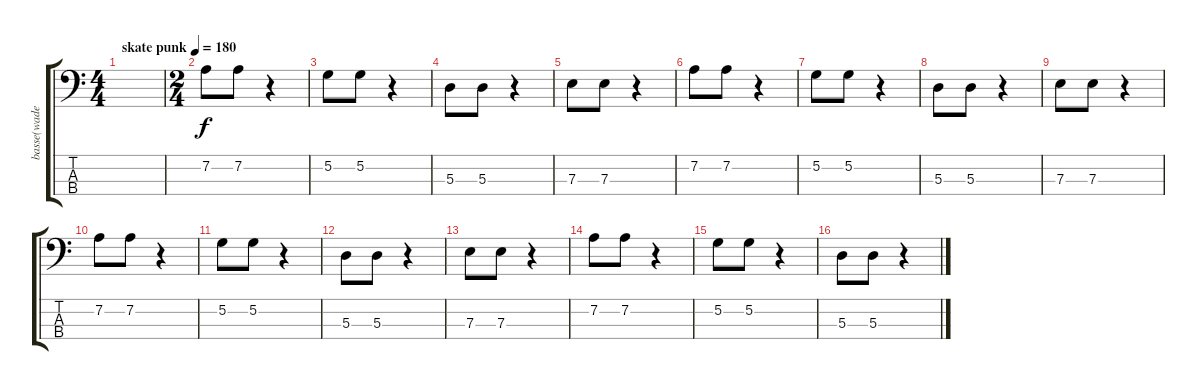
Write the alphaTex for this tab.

\track ("basse(wade)" "basse(wade") {instrument electricbasspick}
\staff {score tabs}
\tuning (G2 D2 A1 E1) {hide}
\ts (4 4)
\tempo (180 "skate punk")
\clef f4
\ks c
|
\ts (2 4)
7.2.8 7.2.8 r.4 |
5.2.8 5.2.8 r.4 |
5.3.8 5.3.8 r.4 |
7.3.8 7.3.8 r.4 |
7.2.8 7.2.8 r.4 |
5.2.8 5.2.8 r.4 |
5.3.8 5.3.8 r.4 |
7.3.8 7.3.8 r.4 |
7.2.8 7.2.8 r.4 |
5.2.8 5.2.8 r.4 |
5.3.8 5.3.8 r.4 |
7.3.8 7.3.8 r.4 |
7.2.8 7.2.8 r.4 |
5.2.8 5.2.8 r.4 |
5.3.8 5.3.8 r.4
